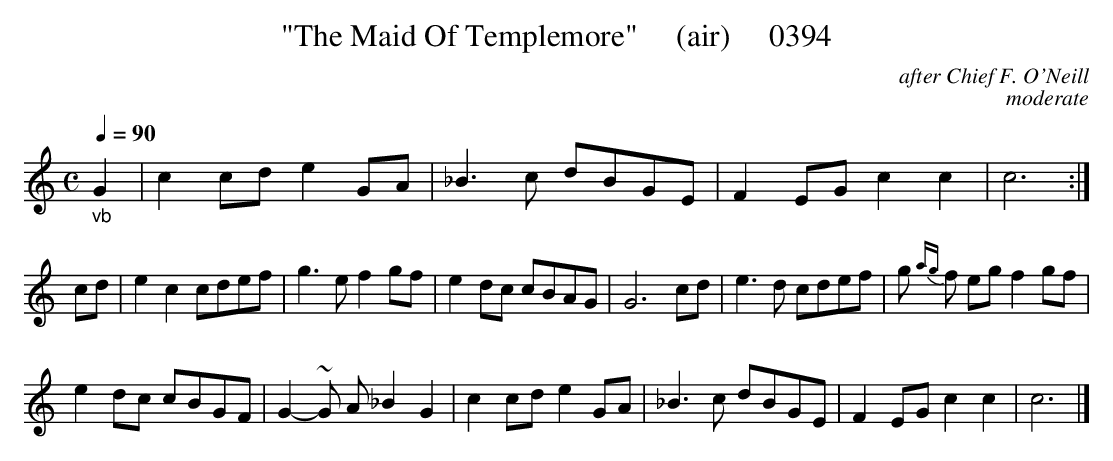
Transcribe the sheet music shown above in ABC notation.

X:1
T:"The Maid Of Templemore"     (air)     0394
C:after Chief F. O'Neill
C:moderate
Q:1/4=90
M:C
L:1/8
K:C
"_vb"G2|c2cd e2GA|_B3c dBGE|F2EG c2c2|c6:|
cd|e2c2cdef|g3e f2gf|e2dc cBAG|G6cd|e3d cdef|g {ag}f eg f2gf|
e2dc cBGF|G2-~G A _B2G2|c2cd e2GA|_B3c dBGE|F2EG c2c2|c6|]
